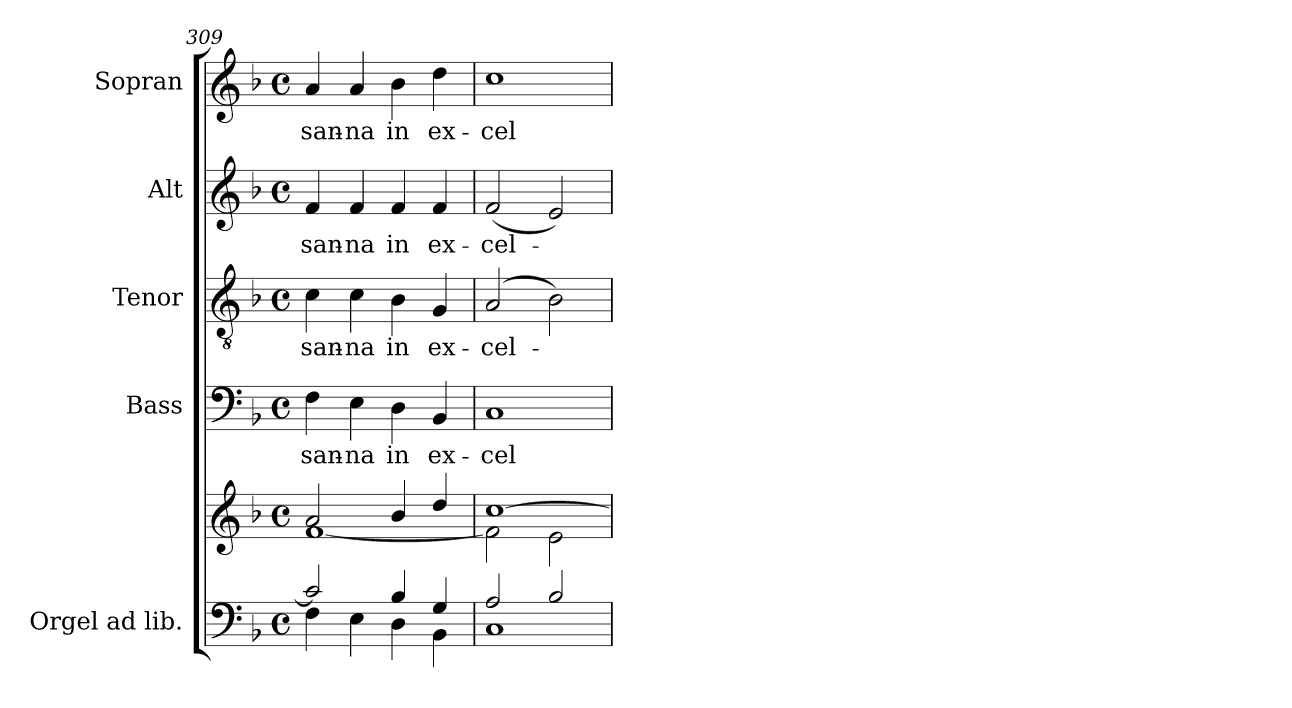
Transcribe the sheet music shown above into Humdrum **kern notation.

**kern	**kern	**kern	**text	**kern	**text	**kern	**text	**kern	**text
*part5	*part5	*part4	*part4	*part3	*part3	*part2	*part2	*part1	*part1
*staff6	*staff5	*staff4	*staff4	*staff3	*staff3	*staff2	*staff2	*staff1	*staff1
*I"Orgel ad lib.	*	*I"Bass	*	*I"Tenor	*	*I"Alt	*	*I"Sopran	*
*	*	*I'B.	*	*I'T.	*	*I'A.	*	*I'S.	*
*clefF4	*clefG2	*clefF4	*	*clefGv2	*	*clefG2	*	*clefG2	*
*k[b-]	*k[b-]	*k[b-]	*	*k[b-]	*	*k[b-]	*	*k[b-]	*
*F:	*F:	*F:	*	*F:	*	*F:	*	*F:	*
*M4/4	*M4/4	*M4/4	*	*M4/4	*	*M4/4	*	*M4/4	*
*met(c)	*met(c)	*met(c)	*	*met(c)	*	*met(c)	*	*met(c)	*
=309	=309	=309	=309	=309	=309	=309	=309	=309	=309
*^	*^	*	*	*	*	*	*	*	*
!	!	!	!	!	!LO:LY:b	!	!LO:LY:b	!	!LO:LY:b	!	!LO:LY:b
2c/]	4F\	2a/	[<1f	4F\	-san-	4c\	-san-	4f/	-san-	4a/	-san-
!	!	!	!	!	!LO:LY:b	!	!LO:LY:b	!	!LO:LY:b	!	!LO:LY:b
.	4E\	.	.	4E\	-na	4c\	-na	4f/	-na	4a/	-na
!	!	!	!	!	!LO:LY:b	!	!LO:LY:b	!	!LO:LY:b	!	!LO:LY:b
4B-/	4D\	4b-/	.	4D\	in	4B-\	in	4f/	in	4b-\	in
!	!	!	!	!	!LO:LY:b	!	!LO:LY:b	!	!LO:LY:b	!	!LO:LY:b
4G/	4BB-\	4dd/	.	4BB-/	ex-	4G/	ex-	4f/	ex-	4dd\	ex-
=310	=310	=310	=310	=310	=310	=310	=310	=310	=310	=310	=310
!	!	!	!	!	!LO:LY:b	!	!LO:LY:b	!	!LO:LY:b	!	!LO:LY:b
2A/	1C	[>1cc	2f\]	1C	-cel-	(2A/	-cel-	(<2f/	-cel-	1cc	-cel-
2B-/	.	.	2e\	.	.	2B-\)	.	2e/)	.	.	.
*v	*v	*	*	*	*	*	*	*	*	*	*
*	*v	*v	*	*	*	*	*	*	*	*
=	=	=	=	=	=	=	=	=	=
*-	*-	*-	*-	*-	*-	*-	*-	*-	*-
